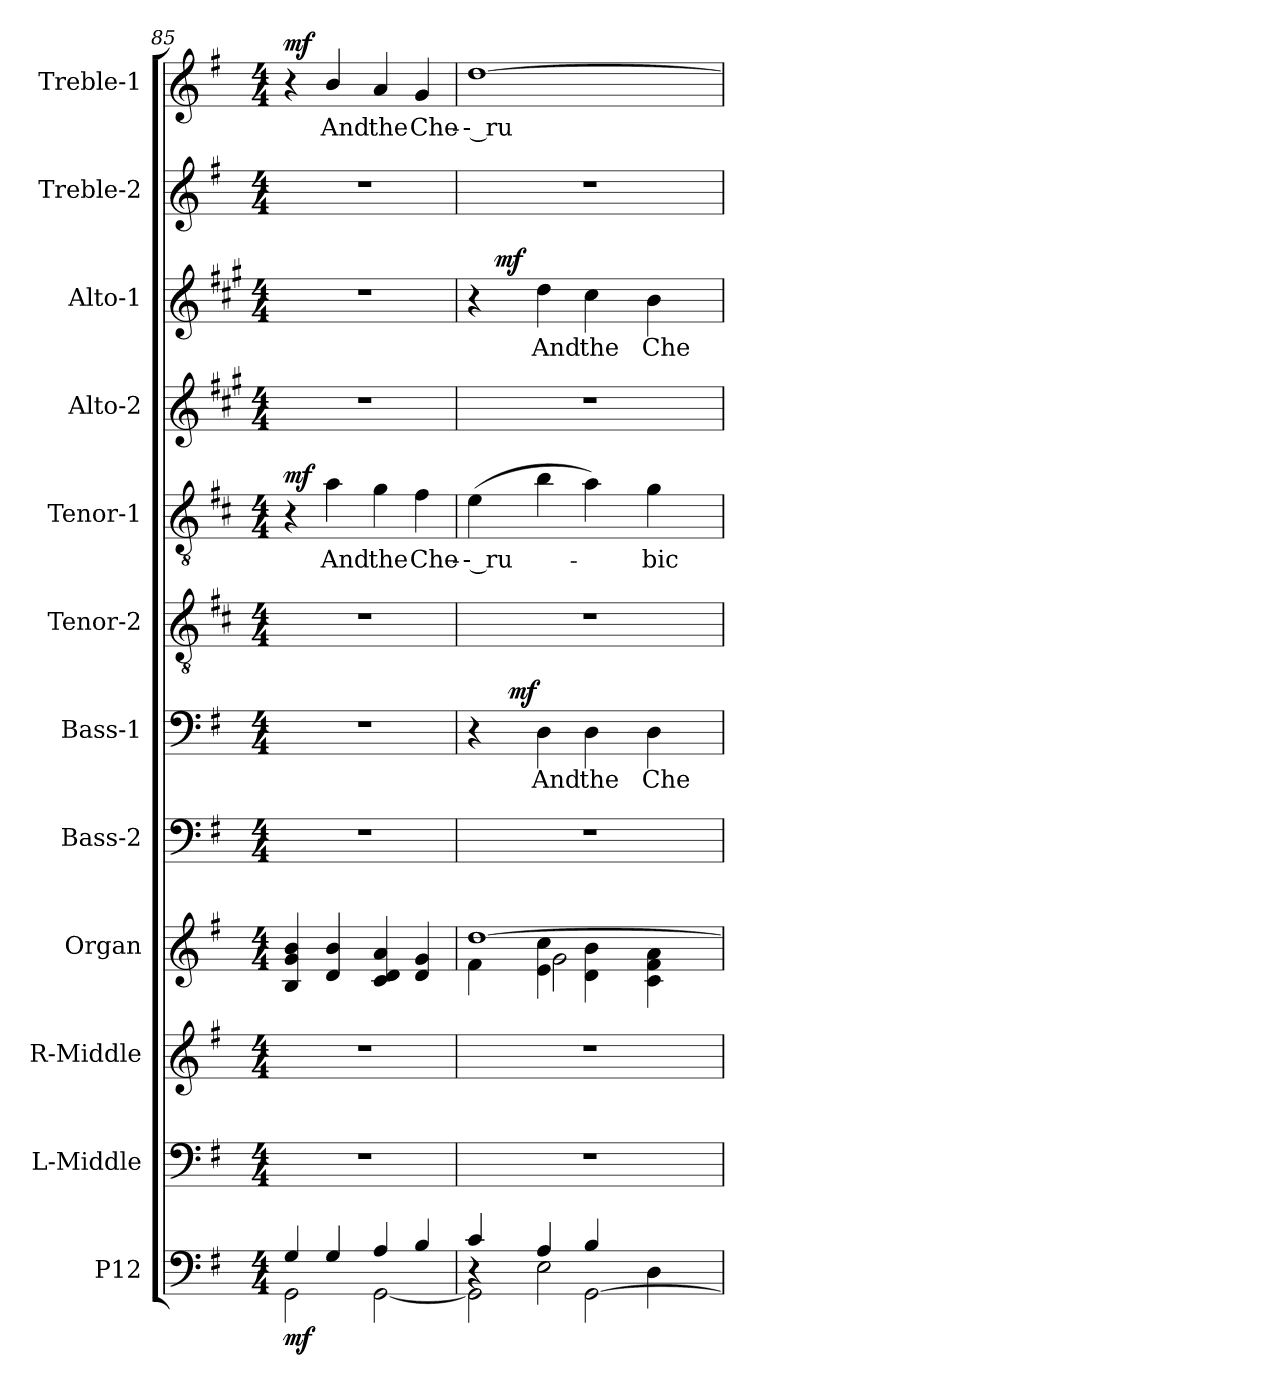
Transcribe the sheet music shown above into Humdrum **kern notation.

**kern	**dynam	**kern	**kern	**kern	**kern	**kern	**text	**dynam	**kern	**kern	**text	**dynam	**kern	**kern	**text	**dynam	**kern	**kern	**text	**dynam
*part12	*part12	*part11	*part10	*part9	*part8	*part7	*part7	*part7	*part6	*part5	*part5	*part5	*part4	*part3	*part3	*part3	*part2	*part1	*part1	*part1
*staff12	*staff12	*staff11	*staff10	*staff9	*staff8	*staff7	*staff7	*staff7	*staff6	*staff5	*staff5	*staff5	*staff4	*staff3	*staff3	*staff3	*staff2	*staff1	*staff1	*staff1
*I"P12	*	*I"L-Middle	*I"R-Middle	*I"Organ	*I"Bass-2	*I"Bass-1	*	*	*I"Tenor-2	*I"Tenor-1	*	*	*I"Alto-2	*I"Alto-1	*	*	*I"Treble-2	*I"Treble-1	*	*
*	*	*I'L-M	*	*	*I'B2:	*I'B:	*	*	*I'T2:	*I'T:	*	*	*I'A2:	*I'A:	*	*	*	*	*	*
*clefF4	*	*clefF4	*clefG2	*clefG2	*clefF4	*clefF4	*	*	*clefGv2	*clefGv2	*	*	*clefG2	*clefG2	*	*	*clefG2	*clefG2	*	*
*	*	*	*	*	*	*	*	*	*ITrd4c7	*ITrd4c7	*	*	*ITrd1c2	*ITrd1c2	*	*	*ITrd-7c-12	*ITrd-7c-12	*	*
*k[f#]	*	*k[f#]	*k[f#]	*k[f#]	*k[f#]	*k[f#]	*	*	*k[f#]	*k[f#]	*	*	*k[f#]	*k[f#]	*	*	*k[f#]	*k[f#]	*	*
*G:	*	*G:	*G:	*G:	*G:	*G:	*	*	*G:	*G:	*	*	*G:	*G:	*	*	*G:	*G:	*	*
*M4/4	*	*M4/4	*M4/4	*M4/4	*M4/4	*M4/4	*	*	*M4/4	*M4/4	*	*	*M4/4	*M4/4	*	*	*M4/4	*M4/4	*	*
=85	=85	=85	=85	=85	=85	=85	=85	=85	=85	=85	=85	=85	=85	=85	=85	=85	=85	=85	=85	=85
*^	*	*	*	*	*	*	*	*	*	*	*	*	*	*	*	*	*	*	*	*
4Gi/	2GGi\	mf	1r	1r	4Bi/ 4gi 4bi	1r	1r	.	.	1r	4r	.	mf	1r	1r	.	.	1r	4r	.	mf
!	!	!	!	!	!	!	!	!	!	!	!	!LO:LY:b:color=#000000	!	!	!	!	!	!	!	!	!
!	!	!	!	!	!	!	!	!	!	!	!	!	!	!	!	!	!	!	!	!LO:LY:b:color=#000000	!
4Gi/	.	.	.	.	4di/ 4bi	.	.	.	.	.	4di\	And	.	.	.	.	.	.	4bbi/	And	.
!	!	!	!	!	!	!	!	!	!	!	!	!LO:LY:b:color=#000000	!	!	!	!	!	!	!	!	!
!	!	!	!	!	!	!	!	!	!	!	!	!	!	!	!	!	!	!	!	!LO:LY:b:color=#000000	!
4Ai/	[2GGi\	.	.	.	4ci/ 4di 4ai	.	.	.	.	.	4ci\	the	.	.	.	.	.	.	4aai/	the	.
!	!	!	!	!	!	!	!	!	!	!	!	!LO:LY:b:color=#000000	!	!	!	!	!	!	!	!	!
!	!	!	!	!	!	!	!	!	!	!	!	!	!	!	!	!	!	!	!	!LO:LY:b:color=#000000	!
4Bi/	.	.	.	.	4di/ 4gi	.	.	.	.	.	4Bi\	Che-	.	.	.	.	.	.	4ggi/	Che-	.
!!LO:LB:g=z
=86	=86	=86	=86	=86	=86	=86	=86	=86	=86	=86	=86	=86	=86	=86	=86	=86	=86	=86	=86	=86	=86
*	*^	*	*	*	*^	*	*	*	*	*	*	*	*	*	*	*	*	*	*	*	*
*	*	*	*	*	*	*	*^	*	*	*	*	*	*	*	*	*	*	*	*	*	*	*	*
!	!	!	!	!	!	!	!	!	!	!	!	!	!	!	!LO:LY:b:color=#000000	!	!	!	!	!	!	!	!	!
!	!	!	!	!	!	!	!	!	!	!	!	!	!	!	!	!	!	!	!	!	!	!	!LO:LY:b:color=#000000	!
*	*	*	*	*	*	*	*	*	*	*^	*	*	*	*	*	*	*	*^	*	*	*	*	*	*
4ci/	4r	2GGi\]	.	1r	1r	4f#i\	4ryy	[1ddi	1r	4r	16ryy	.	.	1r	(4Ai\	-- ru-	.	1r	4r	16ryy	.	.	1r	[1dddi	-- ru-	.
.	.	.	.	.	.	.	.	.	.	.	32...ryy	.	.	.	.	.	.	.	.	64ryy	.	.	.	.	.	.
.	.	.	.	.	.	.	.	.	.	.	.	.	.	.	.	.	.	.	.	512ryy	.	.	.	.	.	.
.	.	.	.	.	.	.	.	.	.	.	.	.	.	.	.	.	.	.	.	2ryy	.	mf	.	.	.	.
.	.	.	.	.	.	.	.	.	.	.	2ryy	.	mf	.	.	.	.	.	.	.	.	.	.	.	.	.
!	!	!	!	!	!	!	!	!	!	!	!	!LO:LY:b:color=#000000	!	!	!	!	!	!	!	!	!	!	!	!	!	!
!	!	!	!	!	!	!	!	!	!	!	!	!	!	!	!	!	!	!	!	!	!LO:LY:b:color=#000000	!	!	!	!	!
4Ai/	2Ei\	.	.	.	.	4ei\ 4cci	2gi\	.	.	4Di\	.	And	.	.	4ei\	.	.	.	4cci\	.	And	.	.	.	.	.
!	!	!	!	!	!	!	!	!	!	!	!	!LO:LY:b:color=#000000	!	!	!	!	!	!	!	!	!	!	!	!	!	!
!	!	!	!	!	!	!	!	!	!	!	!	!	!	!	!	!	!	!	!	!	!LO:LY:b:color=#000000	!	!	!	!	!
4Bi/	.	[2GGi\	.	.	.	4di\ 4bi	.	.	.	4Di\	.	the	.	.	4di\)	.	.	.	4bi\	.	the	.	.	.	.	.
.	.	.	.	.	.	.	.	.	.	.	.	.	.	.	.	.	.	.	.	4ryy	.	.	.	.	.	.
.	.	.	.	.	.	.	.	.	.	.	4ryy	.	.	.	.	.	.	.	.	.	.	.	.	.	.	.
!	!	!	!	!	!	!	!	!	!	!	!	!LO:LY:b:color=#000000	!	!	!	!	!	!	!	!	!	!	!	!	!	!
!	!	!	!	!	!	!	!	!	!	!	!	!	!	!	!	!LO:LY:b:color=#000000	!	!	!	!	!	!	!	!	!	!
!	!	!	!	!	!	!	!	!	!	!	!	!	!	!	!	!	!	!	!	!	!LO:LY:b:color=#000000	!	!	!	!	!
4Di\	4ryy	.	.	.	.	4ci\ 4f#i 4ai	4ryy	.	.	4Di\	.	Che-	.	.	4ci\	-bic	.	.	4ai\	.	Che-	.	.	.	.	.
.	.	.	.	.	.	.	.	.	.	.	.	.	.	.	.	.	.	.	.	8ryy	.	.	.	.	.	.
.	.	.	.	.	.	.	.	.	.	.	8ryy	.	.	.	.	.	.	.	.	.	.	.	.	.	.	.
.	.	.	.	.	.	.	.	.	.	.	.	.	.	.	.	.	.	.	.	32ryy	.	.	.	.	.	.
.	.	.	.	.	.	.	.	.	.	.	.	.	.	.	.	.	.	.	.	128..ryy	.	.	.	.	.	.
.	.	.	.	.	.	.	.	.	.	.	256ryy	.	.	.	.	.	.	.	.	.	.	.	.	.	.	.
*v	*v	*v	*	*	*	*v	*v	*v	*	*v	*v	*	*	*	*	*	*	*	*v	*v	*	*	*	*	*	*
=	=	=	=	=	=	=	=	=	=	=	=	=	=	=	=	=	=	=	=	=
*-	*-	*-	*-	*-	*-	*-	*-	*-	*-	*-	*-	*-	*-	*-	*-	*-	*-	*-	*-	*-
